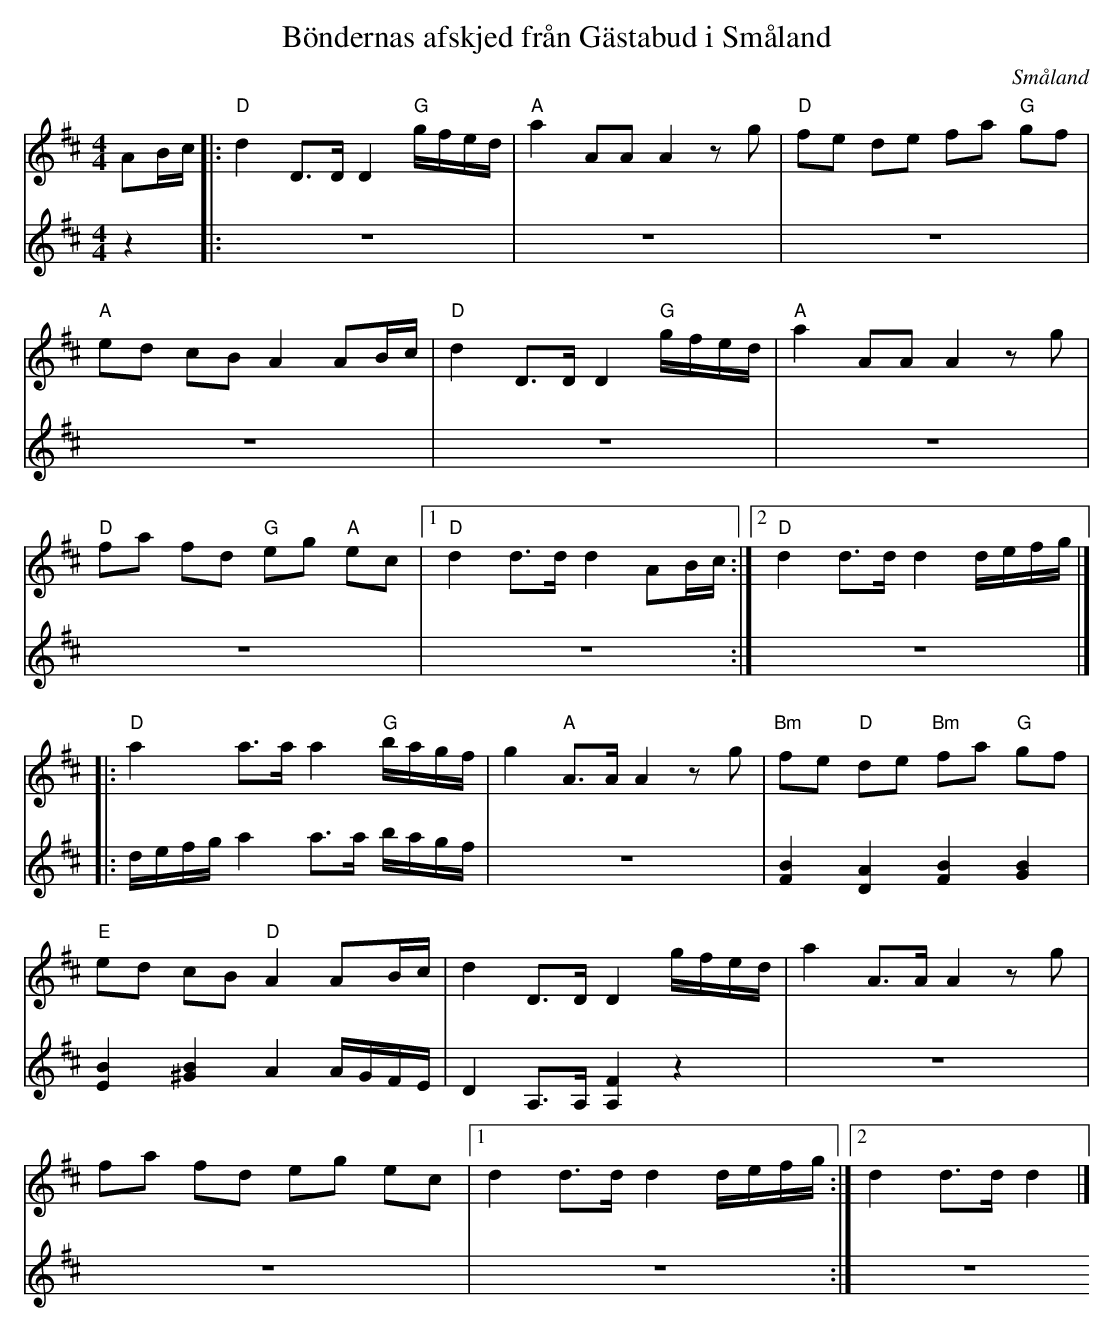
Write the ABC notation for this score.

X:1
T:Böndernas afskjed från Gästabud i Småland
O:Småland
M:4/4
L:1/16
K:D
[V:1]A2Bc|:"D" d4 D3D D4 "G" gfed|"A" a4 A2A2 A4 z2g2|"D" f2e2 d2e2 f2a2 "G" g2f2|
[V:2]z4  |:z16                   |z16                |z16                        |
[V:1]"A" e2d2 c2B2 A4 A2Bc|"D" d4 D3D D4 "G" gfed|"A" a4 A2A2 A4 z2g2|
[V:2]z16                  |z16                   |z16                |
[V:1]"D" f2a2 f2d2 "G" e2g2 "A" e2c2|[1 "D" d4d3d d4 A2Bc:|[2 "D" d4 d3d d4 defg|]
[V:2]z16                            |z16                 :|z16                  |]
[V:1]|:"D" a4 a3a a4 "G" bagf|g4 "A" A3A A4 z2g2|"Bm" f2e2 "D" d2e2 "Bm" f2a2 "G" g2f2|
[V:2]|:defg a4 a3a bagf       |z16               |[F4 B4][D4 A4][F4 B4][G4 B4]         |
[V:1]"E" e2d2 c2B2 "D" A4 A2Bc|d4 D3D D4 gfed      |a4 A3A A4 z2g2|
[V:2][E4 B4][^G4 B4] A4 AGFE  |D4 A,3A, [A,4 F4] z4|z16|
[V:1]f2a2 f2d2 e2g2 e2c2|[1 d4 d3d d4 defg:|[2 d4 d3d d4|]
[V:2]z16                |z16              :|z16         |]
